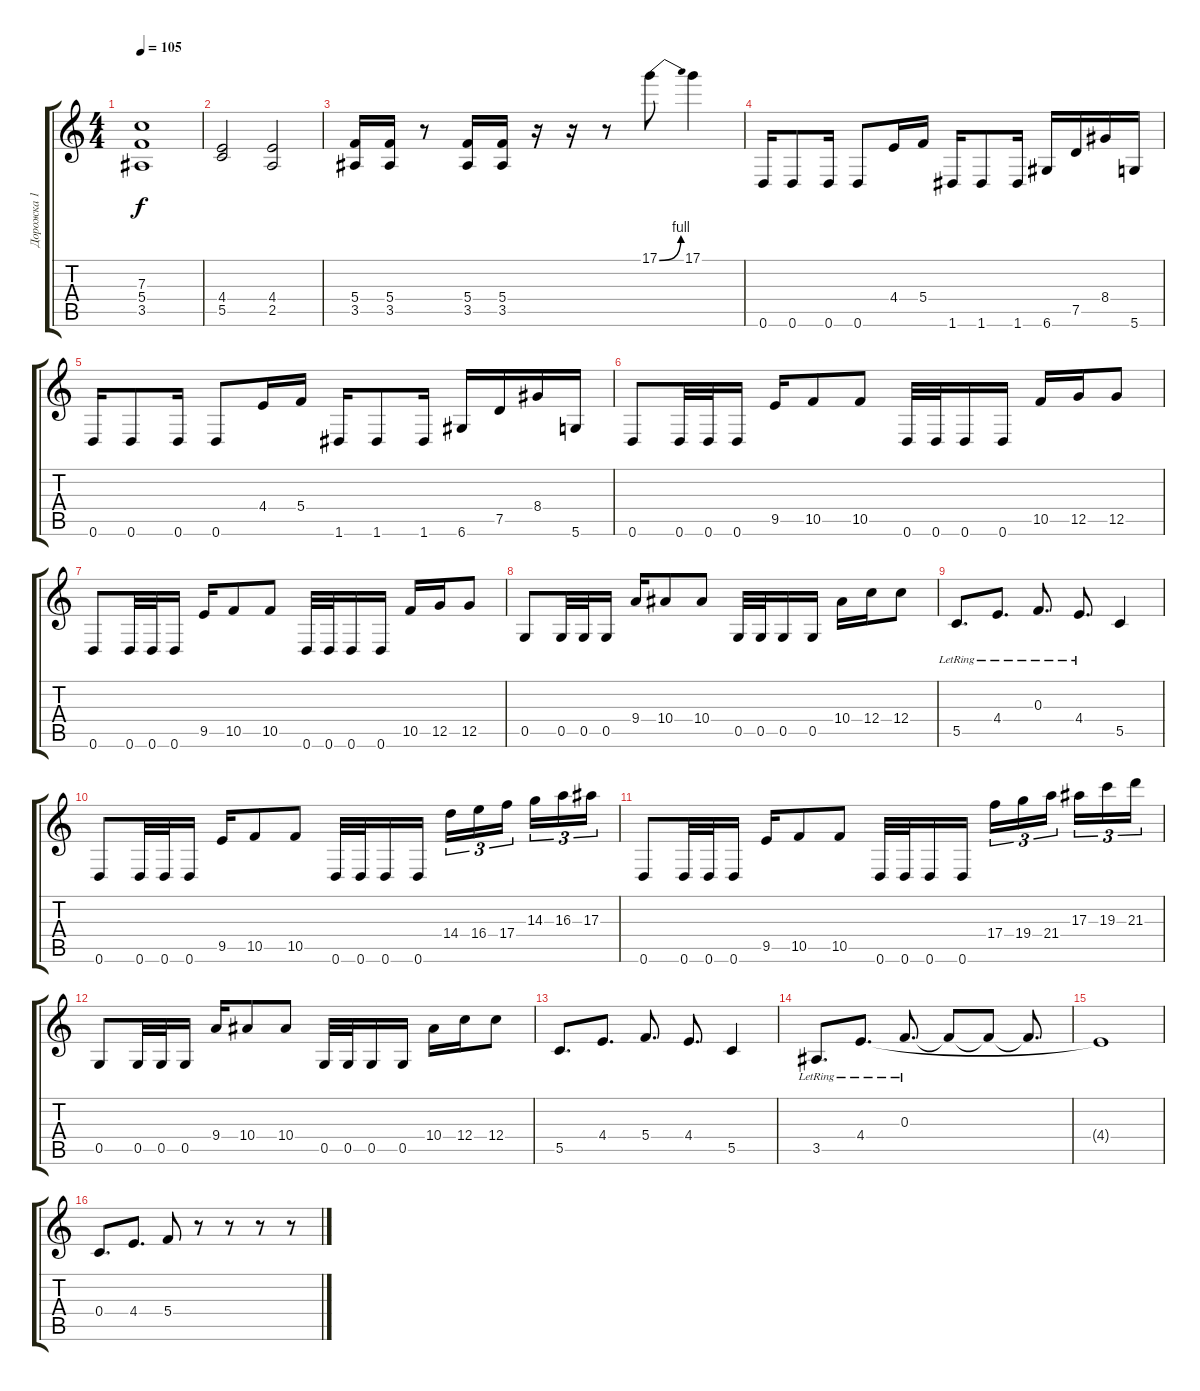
\track ("Дорожка 1" "Дорожка 1") {instrument distortionguitar}
\staff {score tabs}
\tuning (D4 A3 F3 C3 G2 D2) {hide}
\ts (4 4)
\tempo 105
\clef g2
\ks c
(7.3 5.4 3.5).1{dy f} |
(4.4 5.5).2 (4.4 2.5).2 |
(5.4 3.5).16 (5.4 3.5).16 r.8 (5.4 3.5).16 (5.4 3.5).16 r.16 r.16 r.8 17.1{be (bend 0 0 60 4)}.8 17.1.4 |
0.6.16 0.6.8 0.6.16 0.6.8 4.4.16 5.4.16 1.6.16 1.6.8 1.6.16 6.6.16 7.5.16 8.4.16 5.6.16 |
0.6.16 0.6.8 0.6.16 0.6.8 4.4.16 5.4.16 1.6.16 1.6.8 1.6.16 6.6.16 7.5.16 8.4.16 5.6.16 |
0.6.8 0.6.32 0.6.32 0.6.16 9.5.16 10.5.8 10.5.8 0.6.32 0.6.32 0.6.16 0.6.16 10.5.16 12.5.16 12.5.8 |
0.6.8 0.6.32 0.6.32 0.6.16 9.5.16 10.5.8 10.5.8 0.6.32 0.6.32 0.6.16 0.6.16 10.5.16 12.5.16 12.5.8 |
0.5.8 0.5.32 0.5.32 0.5.16 9.4.16 10.4.8 10.4.8 0.5.32 0.5.32 0.5.16 0.5.16 10.4.16 12.4.16 12.4.8 |
5.5{lr}.8{d} 4.4{lr}.8{d} 0.3{lr}.8{d} 4.4{lr}.8{d} 5.5.4 |
0.6.8 0.6.32 0.6.32 0.6.16 9.5.16 10.5.8 10.5.8 0.6.32 0.6.32 0.6.16 0.6.16 14.4.16{tu (3 2)} 16.4.16{tu (3 2)} 17.4.16{tu (3 2) beam splitsecondary} 14.3.16{tu (3 2)} 16.3.16{tu (3 2)} 17.3.16{tu (3 2)} |
0.6.8 0.6.32 0.6.32 0.6.16 9.5.16 10.5.8 10.5.8 0.6.32 0.6.32 0.6.16 0.6.16 17.4.16{tu (3 2)} 19.4.16{tu (3 2)} 21.4.16{tu (3 2) beam splitsecondary} 17.3.16{tu (3 2)} 19.3.16{tu (3 2)} 21.3.16{tu (3 2)} |
0.5.8 0.5.32 0.5.32 0.5.16 9.4.16 10.4.8 10.4.8 0.5.32 0.5.32 0.5.16 0.5.16 10.4.16 12.4.16 12.4.8 |
5.5.8{d} 4.4.8{d} 5.4.8{d} 4.4.8{d} 5.5.4 |
3.5{lr}.8{d} 4.4{lr}.8{d} 0.3{lr}.8{d} 0.3{t}.8 0.3{t}.8 0.3{t}.8{d} |
4.4{t}.1 |
0.4.8{d} 4.4.8{d} 5.4.8 r.8 r.8 r.8 r.8
